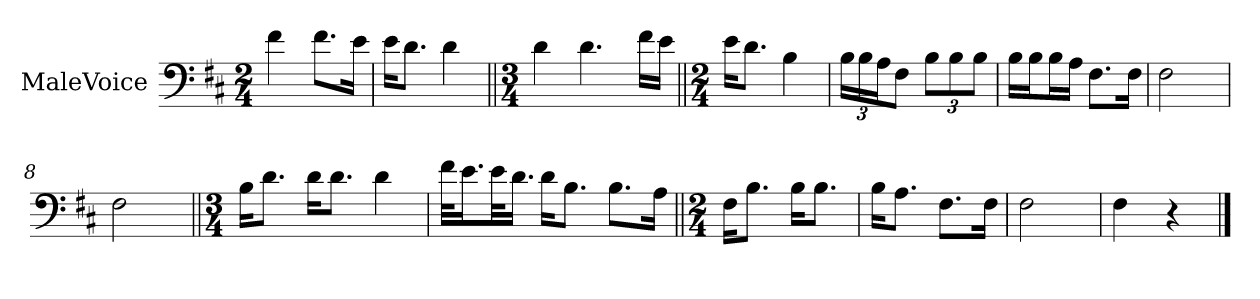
**kern
*part1
*staff1
*I"MaleVoice
*clefF4
*k[f#c#]
*M2/4
*MM80
=1
4f#
8.f#\L
16e\Jk
=2
16e\KL
8.d\J
4d
=3||
*M3/4
4d
4.d
16f#\LL
16e\JJ
=4||
*M2/4
16e\KL
8.d\J
4B
=5
24B\LL
24B\
24A\J
8F#\J
12B\L
12B\
12B\J
=6
16B\LL
16B\J
16B\L
16A\JJ
8.F#\L
16F#\Jk
=7
2F#
=8
2F#
=9||
*M3/4
16B\KL
8.d\J
16d\KL
8.d\J
4d
=10
32f#\KLL
16.e\J
32e\KL
16.d\JJ
16d\KL
8.B\J
8.B\L
16A\Jk
=11||
*M2/4
16F#\KL
8.B\J
16B\KL
8.B\J
=12
16B\KL
8.A\J
8.F#\L
16F#\Jk
=13
2F#
=14
4F#
4r
==
*-
